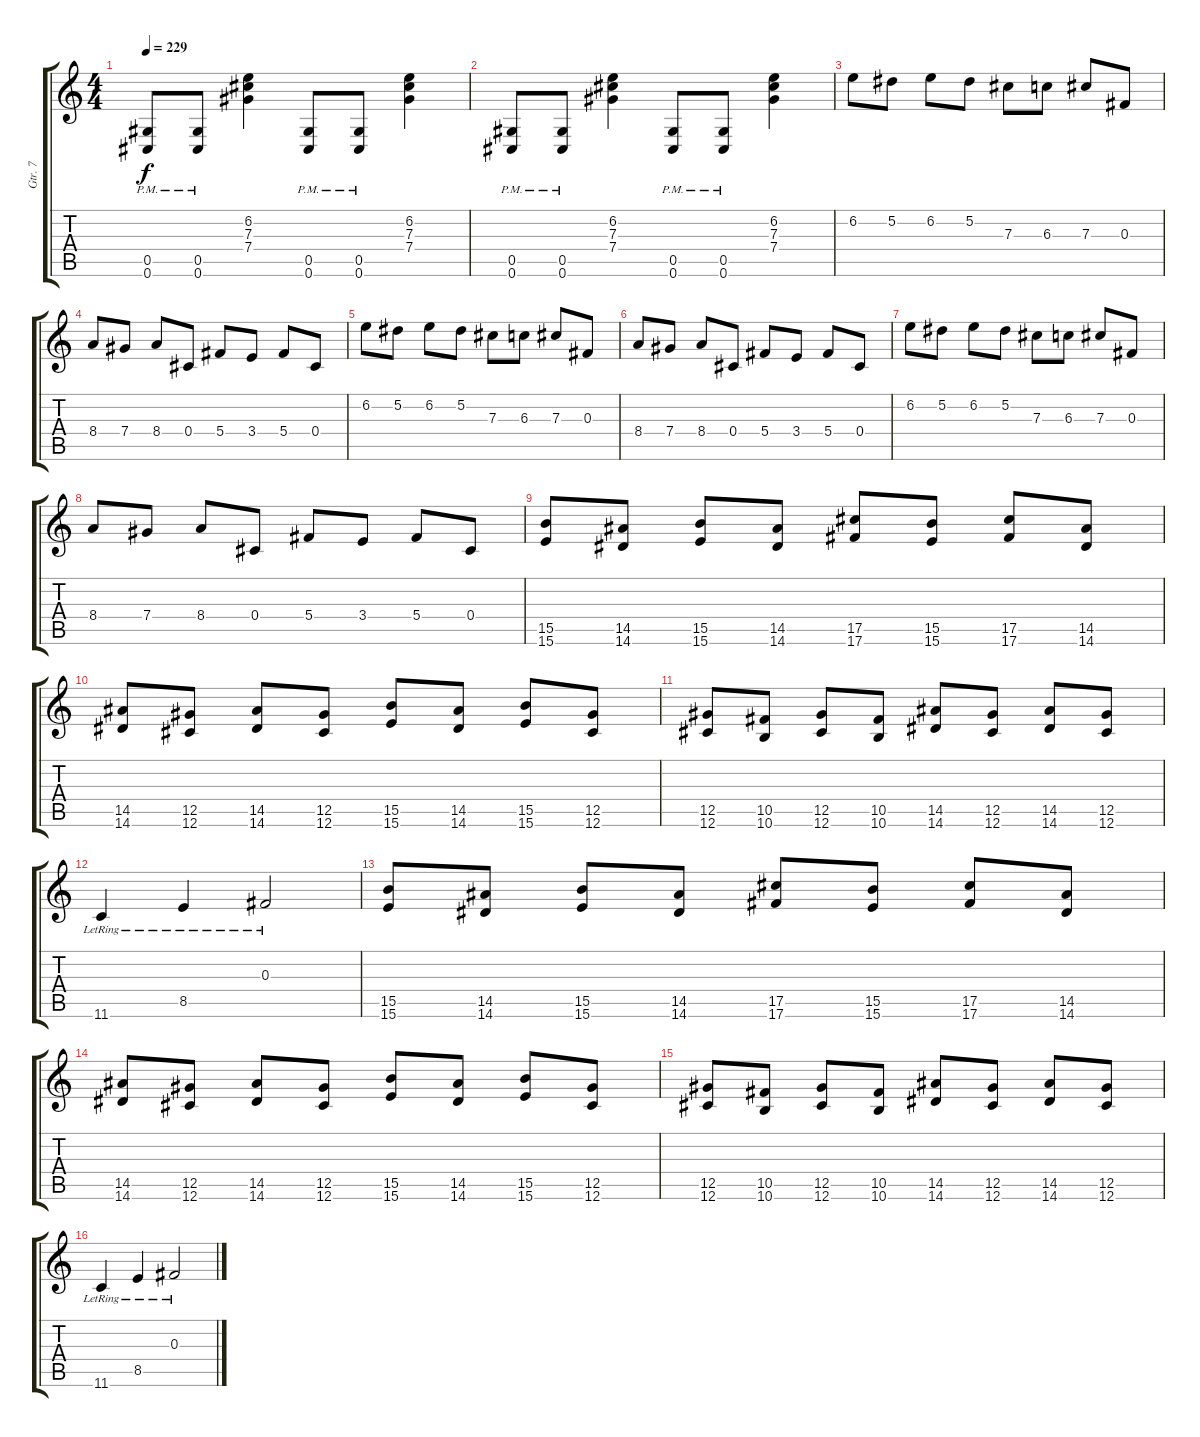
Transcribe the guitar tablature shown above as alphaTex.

\track ("Gtr. 7" "Gtr. 7") {instrument electricguitarclean}
\staff {score tabs}
\tuning (Eb4 Bb3 Gb3 Db3 Ab2 Db2) {hide}
\ts (4 4)
\tempo 229
\clef g2
\ks c
(0.5{pm} 0.6{pm}).8{dy f} (0.5{pm} 0.6{pm}).8 (6.2 7.3 7.4).4 (0.5{pm} 0.6{pm}).8 (0.5{pm} 0.6{pm}).8 (6.2 7.3 7.4).4 |
(0.5{pm} 0.6{pm}).8 (0.5{pm} 0.6{pm}).8 (6.2 7.3 7.4).4 (0.5{pm} 0.6{pm}).8 (0.5{pm} 0.6{pm}).8 (6.2 7.3 7.4).4 |
6.2.8 5.2.8 6.2.8 5.2.8 7.3.8 6.3.8 7.3.8 0.3.8 |
8.4.8 7.4.8 8.4.8 0.4.8 5.4.8 3.4.8 5.4.8 0.4.8 |
6.2.8 5.2.8 6.2.8 5.2.8 7.3.8 6.3.8 7.3.8 0.3.8 |
8.4.8 7.4.8 8.4.8 0.4.8 5.4.8 3.4.8 5.4.8 0.4.8 |
6.2.8 5.2.8 6.2.8 5.2.8 7.3.8 6.3.8 7.3.8 0.3.8 |
8.4.8 7.4.8 8.4.8 0.4.8 5.4.8 3.4.8 5.4.8 0.4.8 |
(15.5 15.6).8 (14.5 14.6).8 (15.5 15.6).8 (14.5 14.6).8 (17.5 17.6).8 (15.5 15.6).8 (17.5 17.6).8 (14.5 14.6).8 |
(14.5 14.6).8 (12.5 12.6).8 (14.5 14.6).8 (12.5 12.6).8 (15.5 15.6).8 (14.5 14.6).8 (15.5 15.6).8 (12.5 12.6).8 |
(12.5 12.6).8 (10.5 10.6).8 (12.5 12.6).8 (10.5 10.6).8 (14.5 14.6).8 (12.5 12.6).8 (14.5 14.6).8 (12.5 12.6).8 |
11.6{lr}.4 8.5{lr}.4 0.3{lr}.2 |
(15.5 15.6).8 (14.5 14.6).8 (15.5 15.6).8 (14.5 14.6).8 (17.5 17.6).8 (15.5 15.6).8 (17.5 17.6).8 (14.5 14.6).8 |
(14.5 14.6).8 (12.5 12.6).8 (14.5 14.6).8 (12.5 12.6).8 (15.5 15.6).8 (14.5 14.6).8 (15.5 15.6).8 (12.5 12.6).8 |
(12.5 12.6).8 (10.5 10.6).8 (12.5 12.6).8 (10.5 10.6).8 (14.5 14.6).8 (12.5 12.6).8 (14.5 14.6).8 (12.5 12.6).8 |
11.6{lr}.4 8.5{lr}.4 0.3{lr}.2
